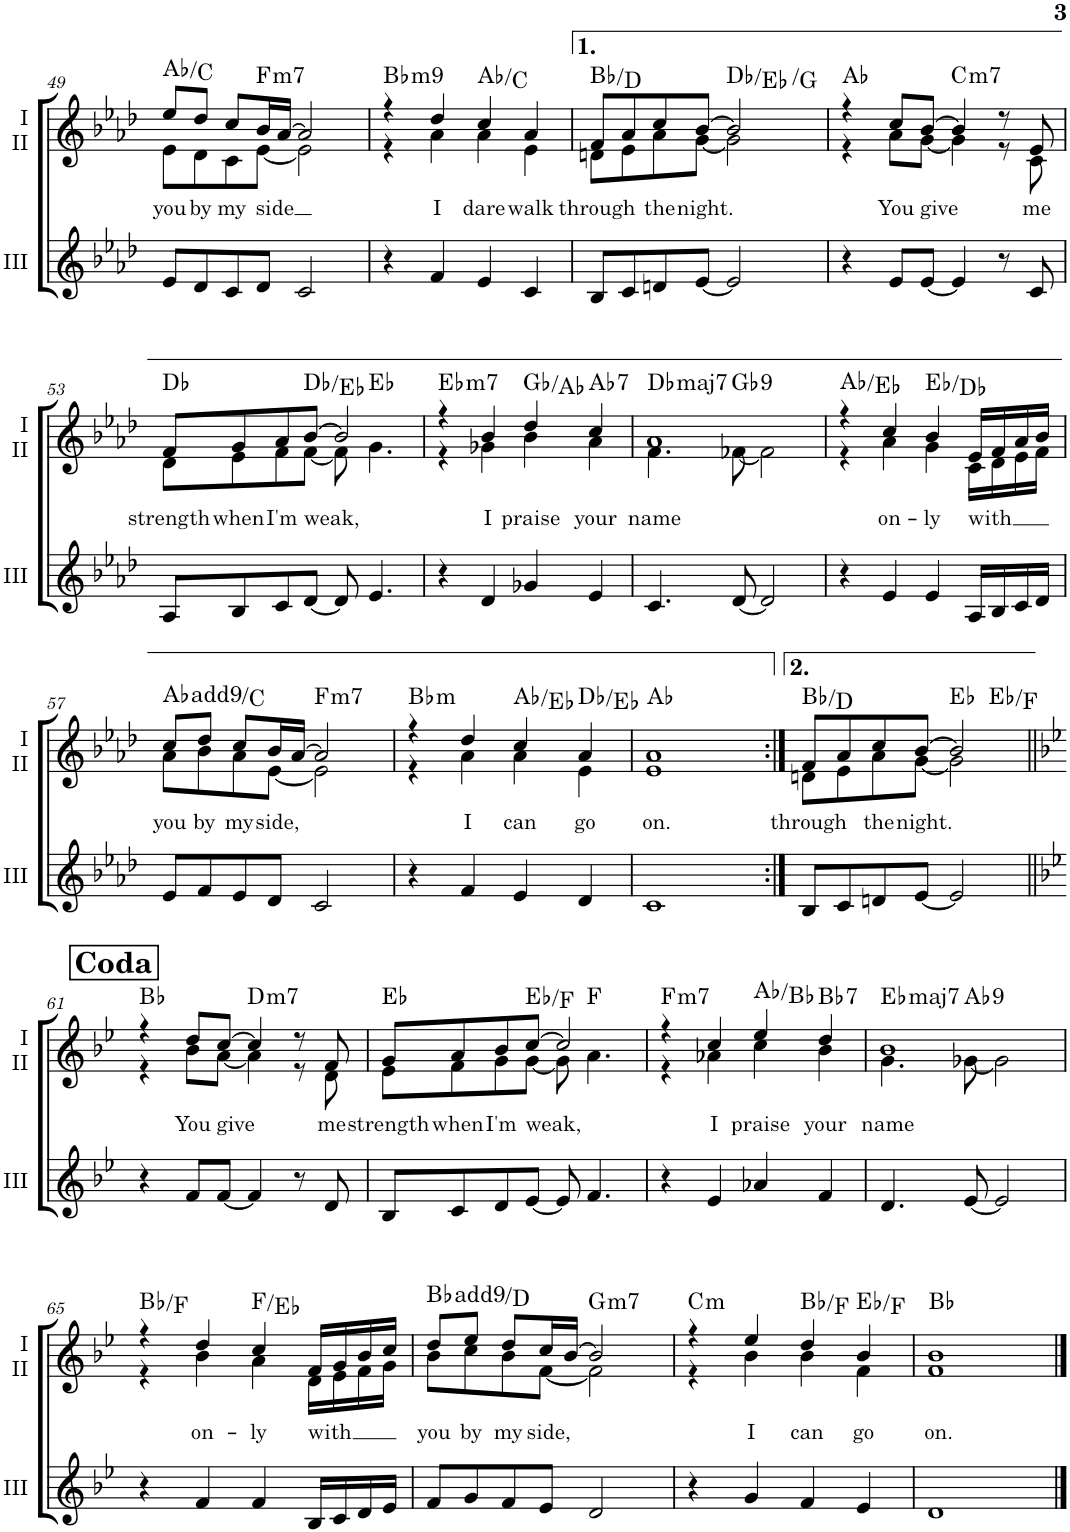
**kern	**kern	**text	**harte
*part2	*part1	*part1	*part1
*staff2	*staff1	*staff1	*
*I"III	*I"I II	*	*
*I'III	*I'I II	*	*
!!LO:PB:g=z
*clefG2	*clefG2	*	*
*k[b-e-a-d-]	*k[b-e-a-d-]	*	*
*M4/4	*M4/4	*	*
=49	=49	=49	=49
!	!	!LO:LY:b	!
*	*^	*	*
8e-/L	8ee-/L	8e-\L	you	Ab:maj/3
!	!	!	!LO:LY:b	!
8d-/	8dd-/J	8d-\	by	.
!	!	!	!LO:LY:b	!
8c/	8cc/L	8c\	my	.
!	!	!	!LO:LY:b	!LO:H:kt=m7
8d-/J	16b-/L	[8e-\J	side	F:min7
.	[16a-/JJ	.	.	.
2c/	2a-/]	2e-\]	.	.
=50	=50	=50	=50	=50
!	!	!	!	!LO:H:kt=m9
4r	4r	4r	.	Bb:min9
!	!	!	!LO:LY:b	!
4f/	4dd-/	4a-\	I	.
!	!	!	!LO:LY:b	!
4e-/	4cc/	4a-\	dare	Ab:maj/3
!	!	!	!LO:LY:b	!
4c/	4a-/	4e-\	walk	.
=51	=51	=51	=51	=51
!	!	!	!LO:LY:b	!
8B-/L	8f/L	8dn\L	through	Bb:maj/3
8c/	8a-/	8e-\	.	.
!	!	!	!LO:LY:b	!
8dn/	8cc/	8a-\	the	.
!	!	!	!LO:LY:b	!
[8e-/J	[8b-/J	[8g\J	night.	.
!	!	!	!	!LO:H:n=2:kt=N.C.
2e-/]	2b-/]	2g\]	.	Db:maj/2 N
=52	=52	=52	=52	=52
4r	4r	4r	.	Ab:maj
!	!	!	!LO:LY:b	!
8e-/L	8cc/L	8a-\L	You	.
!	!	!	!LO:LY:b	!
[8e-/J	[8b-/J	[8g\J	give	.
!	!	!	!	!LO:H:kt=m7
4e-/]	4b-/]	4g\]	.	C:min7
8r	8r	8r	.	.
!	!	!	!LO:LY:b	!
8c/	8e-/	8c\	me	.
!!LO:LB:g=z	!!
=53	=53	=53	=53	=53
!	!	!	!LO:LY:b	!
8A-/L	8f/L	8d-\L	strength	Db:maj
!	!	!	!LO:LY:b	!
8B-/	8g/	8e-\	when	.
!	!	!	!LO:LY:b	!
8c/	8a-/	8f\	I'm	.
!	!	!	!LO:LY:b	!
[8d-/J	[8b-/J	[8f\J	weak,	Db:maj/2
8d-/]	2b-/]	8f\]	.	.
4.e-/	.	4.g\	.	Eb:maj
=54	=54	=54	=54	=54
!	!	!	!	!LO:H:kt=m7
4r	4r	4r	.	Eb:min7
!	!	!	!LO:LY:b	!
4d-/	4b-/	4g-X\	I	.
!	!	!	!LO:LY:b	!
4g-X/	4dd-/	4b-\	praise	Gb:maj/2
!	!	!	!LO:LY:b	!LO:H:kt=7
4e-/	4cc/	4a-\	your	Ab:7
=55	=55	=55	=55	=55
!	!	!	!LO:LY:b	!LO:H:kt=maj7
4.c/	1a-	4.f\	name	Db:maj7
!	!	!	!	!LO:H:kt=9
[8d-/	.	[8f-X\	.	Gb:9
2d-/]	.	2f-\]	.	.
=56	=56	=56	=56	=56
4r	4r	4r	.	Ab:maj/5
!	!	!	!LO:LY:b	!
4e-/	4cc/	4a-\	on-	.
!	!	!	!LO:LY:b	!
4e-/	4b-/	4g\	-ly	Eb:maj/b7
!	!	!	!LO:LY:b	!
16A-/LL	16e-/LL	16c\LL	with	.
16B-/	16f/	16d-\	.	.
16c/	16a-/	16e-\	.	.
16d-/JJ	16b-/JJ	16f\JJ	.	.
!!LO:LB:g=z	!!
=57	=57	=57	=57	=57
!	!	!	!LO:LY:b	!
8e-/L	8cc/L	8a-\L	you	Ab:maj(9)/3
!	!	!	!LO:LY:b	!
8f/	8dd-/J	8b-\	by	.
!	!	!	!LO:LY:b	!
8e-/	8cc/L	8a-\	my	.
!	!	!	!LO:LY:b	!
8d-/J	16b-/L	[8e-\J	side,	.
.	[16a-/JJ	.	.	.
!	!	!	!	!LO:H:kt=m7
2c/	2a-/]	2e-\]	.	F:min7
=58	=58	=58	=58	=58
!	!	!	!	!LO:H:kt=m
4r	4r	4r	.	Bb:min
!	!	!	!LO:LY:b	!
4f/	4dd-/	4a-\	I	.
!	!	!	!LO:LY:b	!
4e-/	4cc/	4a-\	can	Ab:maj/5
!	!	!	!LO:LY:b	!
4d-/	4a-/	4e-\	go	Db:maj/2
=59	=59	=59	=59	=59
!	!	!	!LO:LY:b	!
1c	1a-	1e-	on.	Ab:maj
=60:|!	=60:|!	=60:|!	=60:|!	=60:|!
!	!	!	!LO:LY:b	!
*	*	*^	*	*
8B-/L	8f/L	8dn\L	2.ryy	through	Bb:maj/3
8c/	8a-/	8e-\	.	.	.
!	!	!	!	!LO:LY:b	!
8dn/	8cc/	8a-\	.	the	.
!	!	!	!	!LO:LY:b	!
[8e-/J	[8b-/J	[8g\J	.	night.	.
2e-/]	2b-/]	2g\]	.	.	Eb:maj
.	.	.	4ryy	.	Eb:maj/2
*	*v	*v	*v	*	*
!!LO:LB:g=z
!!LO:REH:place=s1:a:B:cj:fs=14:t=Coda
=61||	=61||	=61||	=61||
*k[b-e-]	*k[b-e-]	*	*
*	*^	*	*
4r	4r	4r	.	Bb:maj
!	!	!	!LO:LY:b	!
8f/L	8dd/L	8b-\L	You	.
!	!	!	!LO:LY:b	!
[8f/J	[8cc/J	[8a\J	give	.
!	!	!	!	!LO:H:kt=m7
4f/]	4cc/]	4a\]	.	D:min7
8r	8r	8r	.	.
!	!	!	!LO:LY:b	!
8d/	8f/	8d\	me	.
=62	=62	=62	=62	=62
!	!	!	!LO:LY:b	!
8B-/L	8g/L	8e-\L	strength	Eb:maj
!	!	!	!LO:LY:b	!
8c/	8a/	8f\	when	.
!	!	!	!LO:LY:b	!
8d/	8b-/	8g\	I'm	.
!	!	!	!LO:LY:b	!
[8e-/J	[8cc/J	[8g\J	weak,	Eb:maj/2
8e-/]	2cc/]	8g\]	.	.
4.f/	.	4.a\	.	F:maj
=63	=63	=63	=63	=63
!	!	!	!	!LO:H:kt=m7
4r	4r	4r	.	F:min7
!	!	!	!LO:LY:b	!
4e-/	4cc/	4a-X\	I	.
!	!	!	!LO:LY:b	!
4a-X/	4ee-/	4cc\	praise	Ab:maj/2
!	!	!	!LO:LY:b	!LO:H:kt=7
4f/	4dd/	4b-\	your	Bb:7
=64	=64	=64	=64	=64
!	!	!	!LO:LY:b	!LO:H:kt=maj7
4.d/	1b-	4.g\	name	Eb:maj7
!	!	!	!	!LO:H:kt=9
[8e-/	.	[8g-X\	.	Ab:9
2e-/]	.	2g-\]	.	.
!!LO:LB:g=z	!!
=65	=65	=65	=65	=65
4r	4r	4r	.	Bb:maj/5
!	!	!	!LO:LY:b	!
4f/	4dd/	4b-\	on-	.
!	!	!	!LO:LY:b	!
4f/	4cc/	4a\	-ly	F:maj/b7
!	!	!	!LO:LY:b	!
16B-/LL	16f/LL	16d\LL	with	.
16c/	16g/	16e-\	.	.
16d/	16b-/	16f\	.	.
16e-/JJ	16cc/JJ	16g\JJ	.	.
=66	=66	=66	=66	=66
!	!	!	!LO:LY:b	!
8f/L	8dd/L	8b-\L	you	Bb:maj(9)/3
!	!	!	!LO:LY:b	!
8g/	8ee-/J	8cc\	by	.
!	!	!	!LO:LY:b	!
8f/	8dd/L	8b-\	my	.
!	!	!	!LO:LY:b	!
8e-/J	16cc/L	[8f\J	side,	.
.	[16b-/JJ	.	.	.
!	!	!	!	!LO:H:kt=m7
2d/	2b-/]	2f\]	.	G:min7
=67	=67	=67	=67	=67
!	!	!	!	!LO:H:kt=m
4r	4r	4r	.	C:min
!	!	!	!LO:LY:b	!
4g/	4ee-/	4b-\	I	.
!	!	!	!LO:LY:b	!
4f/	4dd/	4b-\	can	Bb:maj/5
!	!	!	!LO:LY:b	!
4e-/	4b-/	4f\	go	Eb:maj/2
=68	=68	=68	=68	=68
!	!	!	!LO:LY:b	!
1d	1b-	1f	on.	Bb:maj
*	*v	*v	*	*
==	==	==	==
*-	*-	*-	*-
